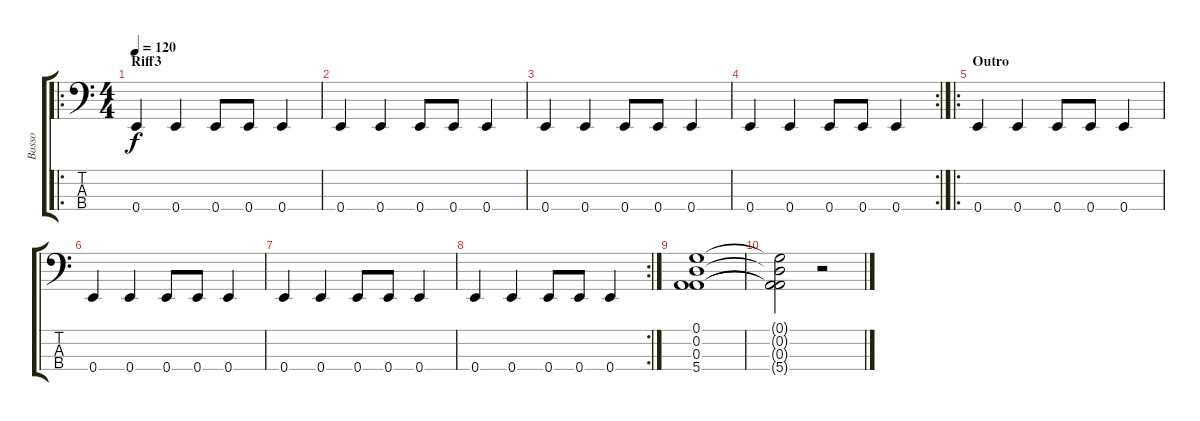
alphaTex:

\track ("Basso" "Basso") {instrument electricbassfinger}
\staff {score tabs}
\tuning (G2 D2 A1 E1) {hide}
\ro
\ts (4 4)
\section ("" "Riff3")
\tempo 120
\clef f4
\ks c
0.4.4{dy f} 0.4.4 0.4.8 0.4.8 0.4.4 |
0.4.4 0.4.4 0.4.8 0.4.8 0.4.4 |
0.4.4 0.4.4 0.4.8 0.4.8 0.4.4 |
\rc 2
0.4.4 0.4.4 0.4.8 0.4.8 0.4.4 |
\ro
\section ("" "Outro")
0.4.4 0.4.4 0.4.8 0.4.8 0.4.4 |
0.4.4 0.4.4 0.4.8 0.4.8 0.4.4 |
0.4.4 0.4.4 0.4.8 0.4.8 0.4.4 |
\rc 2
0.4.4 0.4.4 0.4.8 0.4.8 0.4.4 |
(0.1 0.2 0.3 5.4).1 |
(0.1{t} 0.2{t} 0.3{t} 5.4{t}).2 r.2
